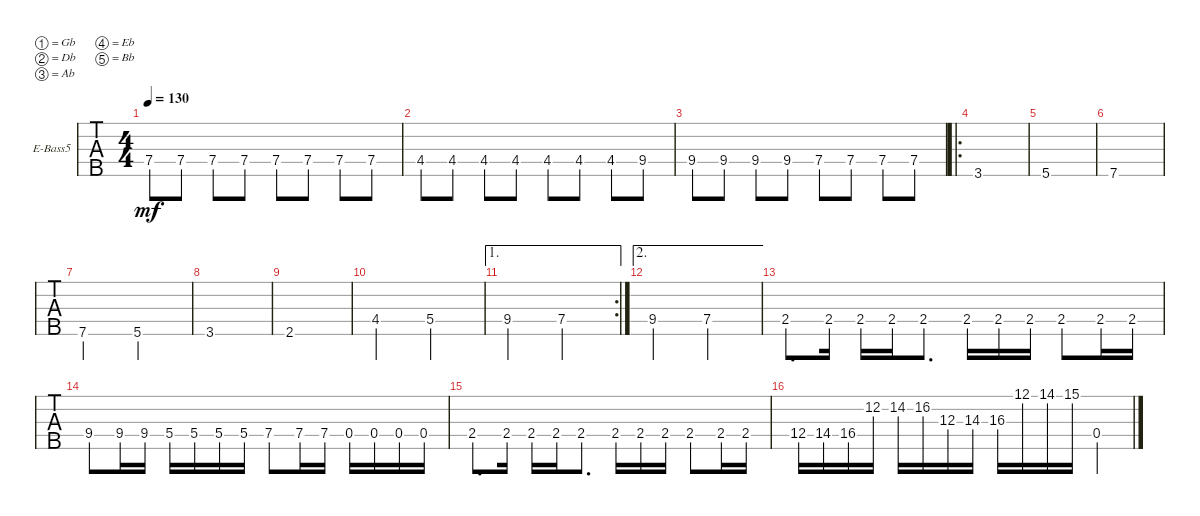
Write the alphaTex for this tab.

\defaultSystemsLayout 4
\bracketExtendMode groupsimilarinstruments
\firstSystemTrackNameOrientation horizontal
\otherSystemsTrackNameOrientation horizontal
\track ("Electric Bass" "E-Bass5") {instrument electricbassfinger}
\staff {tabs}
\tuning (Gb2 Db2 Ab1 Eb1 Bb0)
\ts (4 4)
\tempo 130
\clef f4
\ks c
7.4.8{dy mf} 7.4.8 7.4.8 7.4.8 7.4.8 7.4.8 7.4.8 7.4.8 |
4.4.8 4.4.8 4.4.8 4.4.8 4.4.8 4.4.8 4.4.8 9.4.8 |
9.4.8 9.4.8 9.4.8 9.4.8 7.4.8 7.4.8 7.4.8 7.4.8 |
\ro
3.5.1 |
5.5.1 |
7.5.1 |
7.5.2 5.5.2 |
3.5.1 |
2.5.1 |
4.4.2 5.4.2 |
\ae 1
\rc 2
9.4.2 7.4.2 |
\ae 2
9.4.2 7.4.2 |
2.4.8{d} 2.4.16 2.4.16 2.4.16 2.4.8{d} 2.4.16 2.4.16 2.4.16 2.4.8 2.4.16 2.4.16 |
9.4.8 9.4.16 9.4.16 5.4.16 5.4.16 5.4.16 5.4.16 7.4.8 7.4.16 7.4.16 0.4.16 0.4.16 0.4.16 0.4.16 |
2.4.8{d} 2.4.16 2.4.16 2.4.16 2.4.8{d} 2.4.16 2.4.16 2.4.16 2.4.8 2.4.16 2.4.16 |
12.4.16 14.4.16 16.4.16 12.2.16 14.2.16 16.2.16 12.3.16 14.3.16 16.3.16 12.1.16 14.1.16 15.1.16 0.4.4
